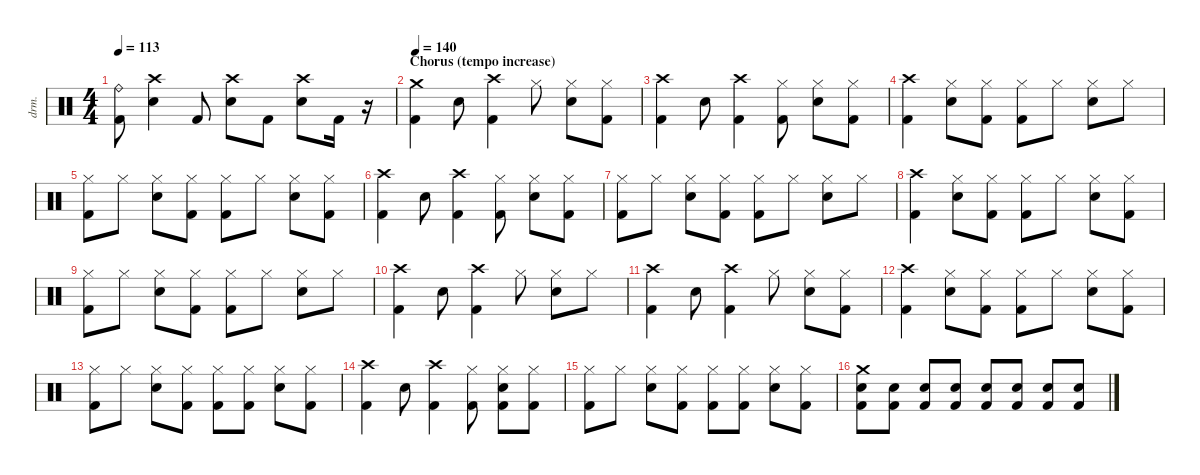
\defaultSystemsLayout 4
\hideDynamics
\bracketExtendMode nobrackets
\otherSystemsTrackNameOrientation horizontal
\track ("Drums (Steven)" "drm.") {instrument percussion}
\staff {score}
\articulation defaults
\ts (4 4)
\tempo 113
\clef neutral
\ks c
("Kick (hit) 2" "Ride (bell)").8{dy mf} ("Crash high (hit)" "Snare (hit) 2").4{dy mp} "Kick (hit) 2".8{dy f} ("Crash high (hit)" "Snare (hit) 2").8{dy mp} "Kick (hit) 2".8{dy mf} ("Crash high (hit)" "Snare (hit) 2").8{dy mp} "Kick (hit) 2".16{dy f} r.16 |
\section ("" "Chorus (tempo increase)")
\tempo 140
("Kick (hit) 2" "Crash medium (hit)").4{dy mf} "Snare (hit) 2".8{dy fff} ("Kick (hit) 2" "Crash high (hit)").4{dy mf} "Hi-Hat (closed)".8 ("Hi-Hat (closed)" "Snare (hit) 2").8{dy mp} ("Kick (hit) 2" "Hi-Hat (closed)").8{dy mf} |
("Kick (hit) 2" "Crash high (hit)").4 "Snare (hit) 2".8{dy fff} ("Kick (hit) 2" "Crash high (hit)").4{dy mf} ("Kick (hit) 2" "Hi-Hat (closed)").8{dy f} ("Hi-Hat (closed)" "Snare (hit) 2").8{dy mp} ("Kick (hit) 2" "Hi-Hat (closed)").8{dy mf} |
("Kick (hit) 2" "Crash high (hit)").4 ("Hi-Hat (closed)" "Snare (hit) 2").8{dy mp} ("Kick (hit) 2" "Hi-Hat (closed)").8{dy mf} ("Kick (hit) 2" "Hi-Hat (closed)").8{dy f} "Hi-Hat (closed)".8{dy mf} ("Hi-Hat (closed)" "Snare (hit) 2").8{dy mp} "Hi-Hat (closed)".8 |
("Kick (hit) 2" "Hi-Hat (closed)").8{dy mf} "Hi-Hat (closed)".8{dy mp} ("Hi-Hat (closed)" "Snare (hit) 2").8{dy mf} ("Kick (hit) 2" "Hi-Hat (closed)").8 ("Kick (hit) 2" "Hi-Hat (closed)").8 "Hi-Hat (closed)".8{dy mp} ("Hi-Hat (closed)" "Snare (hit) 2").8 ("Kick (hit) 2" "Hi-Hat (closed)").8{dy f} |
("Kick (hit) 2" "Crash high (hit)").4{dy mf} "Snare (hit) 2".8{dy fff} ("Kick (hit) 2" "Crash high (hit)").4{dy mf} ("Kick (hit) 2" "Hi-Hat (closed)").8 ("Hi-Hat (closed)" "Snare (hit) 2").8 ("Kick (hit) 2" "Hi-Hat (closed)").8 |
("Kick (hit) 2" "Hi-Hat (closed)").8 "Hi-Hat (closed)".8 ("Hi-Hat (closed)" "Snare (hit) 2").8{dy mp} ("Kick (hit) 2" "Hi-Hat (closed)").8{dy mf} ("Kick (hit) 2" "Hi-Hat (closed)").8 "Hi-Hat (closed)".8 ("Hi-Hat (closed)" "Snare (hit) 2").8{dy mp} "Hi-Hat (closed)".8{dy mf} |
("Kick (hit) 2" "Crash high (hit)").4{dy f} ("Hi-Hat (closed)" "Snare (hit) 2").8{dy mp} ("Kick (hit) 2" "Hi-Hat (closed)").8{dy mf} ("Kick (hit) 2" "Hi-Hat (closed)").8{dy f} "Hi-Hat (closed)".8{dy mf} ("Hi-Hat (closed)" "Snare (hit) 2").8{dy mp} ("Kick (hit) 2" "Hi-Hat (closed)").8{dy mf} |
("Kick (hit) 2" "Hi-Hat (closed)").8 "Hi-Hat (closed)".8{dy mp} ("Hi-Hat (closed)" "Snare (hit) 2").8 ("Kick (hit) 2" "Hi-Hat (closed)").8{dy mf} ("Kick (hit) 2" "Hi-Hat (closed)").8 "Hi-Hat (closed)".8{dy mp} ("Hi-Hat (closed)" "Snare (hit) 2").8{dy mf} "Hi-Hat (closed)".8{dy mp} |
("Kick (hit) 2" "Crash high (hit)").4{dy f} "Snare (hit) 2".8{dy fff} ("Kick (hit) 2" "Crash high (hit)").4{dy mf} "Hi-Hat (closed)".8{dy mp} ("Hi-Hat (closed)" "Snare (hit) 2").8 "Hi-Hat (closed)".8{dy mf} |
("Kick (hit) 2" "Crash high (hit)").4 "Snare (hit) 2".8{dy fff} ("Kick (hit) 2" "Crash high (hit)").4{dy mf} "Hi-Hat (closed)".8{dy mp} ("Hi-Hat (closed)" "Snare (hit) 2").8 ("Kick (hit) 2" "Hi-Hat (closed)").8{dy mf} |
("Kick (hit) 2" "Crash high (hit)").4 ("Hi-Hat (closed)" "Snare (hit) 2").8 ("Kick (hit) 2" "Hi-Hat (closed)").8 ("Kick (hit) 2" "Hi-Hat (closed)").8 "Hi-Hat (closed)".8{dy mp} ("Hi-Hat (closed)" "Snare (hit) 2").8{dy mf} ("Kick (hit) 2" "Hi-Hat (closed)").8{dy f} |
("Kick (hit) 2" "Hi-Hat (closed)").8{dy mf} "Hi-Hat (closed)".8{dy mp} ("Hi-Hat (closed)" "Snare (hit) 2").8{dy mf} ("Kick (hit) 2" "Hi-Hat (closed)").8 ("Kick (hit) 2" "Hi-Hat (closed)").8 ("Kick (hit) 2" "Hi-Hat (closed)").8 ("Hi-Hat (closed)" "Snare (hit) 2").8{dy mp} ("Kick (hit) 2" "Hi-Hat (closed)").8{dy mf} |
("Kick (hit) 2" "Crash high (hit)").4 "Snare (hit) 2".8{dy fff} ("Kick (hit) 2" "Crash high (hit)").4{dy f} ("Kick (hit) 2" "Hi-Hat (closed)").8{dy mf} ("Kick (hit) 2" "Hi-Hat (closed)" "Snare (hit) 2").8 ("Kick (hit) 2" "Hi-Hat (closed)").8 |
("Kick (hit) 2" "Hi-Hat (closed)").8 "Hi-Hat (closed)".8{dy mp} ("Hi-Hat (closed)" "Snare (hit) 2").8{dy mf} ("Kick (hit) 2" "Hi-Hat (closed)").8 ("Kick (hit) 2" "Hi-Hat (closed)").8 ("Kick (hit) 2" "Hi-Hat (closed)").8 ("Hi-Hat (closed)" "Snare (hit) 2").8{dy mp} ("Kick (hit) 2" "Hi-Hat (closed)").8{dy mf} |
("Kick (hit) 2" "Crash medium (hit)" "Snare (hit) 2").8{dy p} ("Kick (hit) 2" "Snare (hit) 2").8 ("Kick (hit) 2" "Snare (hit) 2").8 ("Kick (hit) 2" "Snare (hit) 2").8 ("Kick (hit) 2" "Snare (hit) 2").8 ("Kick (hit) 2" "Snare (hit) 2").8 ("Kick (hit) 2" "Snare (hit) 2").8{dy mp} ("Kick (hit) 2" "Snare (hit) 2").8
